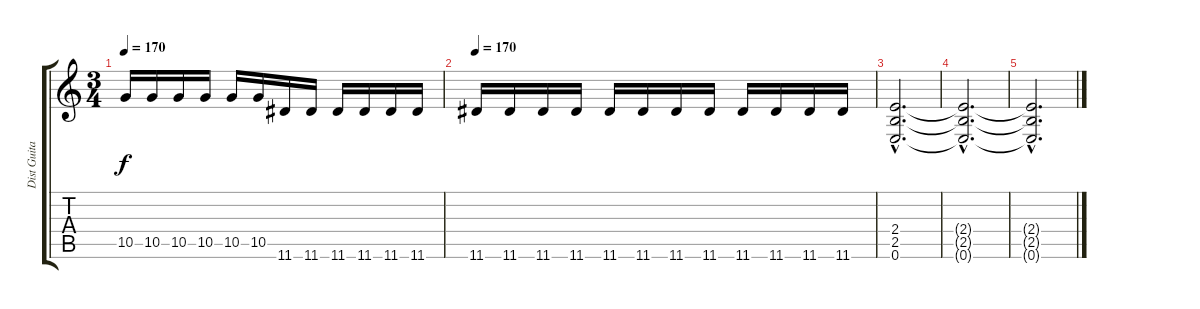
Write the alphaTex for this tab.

\track ("Dist Guitar I" "Dist Guita") {instrument distortionguitar}
\staff {score tabs}
\tuning (E4 B3 G3 D3 A2 E2) {hide}
\ts (3 4)
\tempo 170
\clef g2
\ks c
10.5.16{dy f} 10.5.16 10.5.16 10.5.16 10.5.16 10.5.16 11.6.16 11.6.16 11.6.16 11.6.16 11.6.16 11.6.16 |
\tempo 170
11.6.16 11.6.16 11.6.16 11.6.16 11.6.16 11.6.16 11.6.16 11.6.16 11.6.16 11.6.16 11.6.16 11.6.16 |
(2.4{hac} 2.5{hac} 0.6{hac}).2{d} |
(2.4{hac t} 2.5{hac t} 0.6{hac t}).2{d volume 0} |
(2.4{hac t} 2.5{hac t} 0.6{hac t}).2{d}
